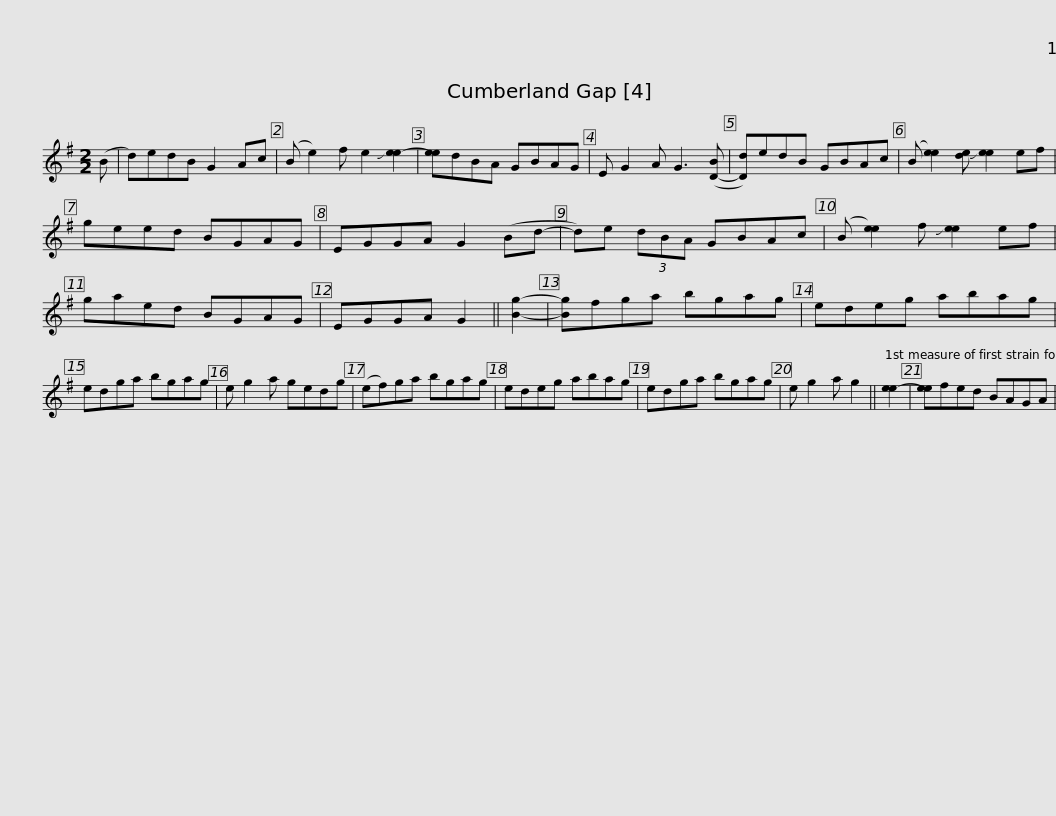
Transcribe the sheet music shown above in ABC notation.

X:1
L:1/8
M:2/2
I:linebreak $
K:G
V:1 treble
V:1
 (B | d)edB G2 Ac | (B e2) f e2 !slide![ee-]2 | [ee]dBA GBAG | E G2 A G3 ([D-B] | %5
 [Dd])edB GBAc |$ (B [ee]2) [de] !slide![ee]2 ef | geed BGAG | EGGA G2 (Bd- | d)e (3dBA GBAc | %10
 (B [ee]2) f !slide![ee]2 ef |$ gaed BGAG | EGGA G2 || [Bg]2- | [Bg]fga bgag | %15
 edeg abag | edga bgag |$ e g2 a gedg | (ef)ga bgag | edeg abag | %20
 edga bgag | e g2 a g2 || [ee-]2 |$ [ee]fed BAGA | %24
